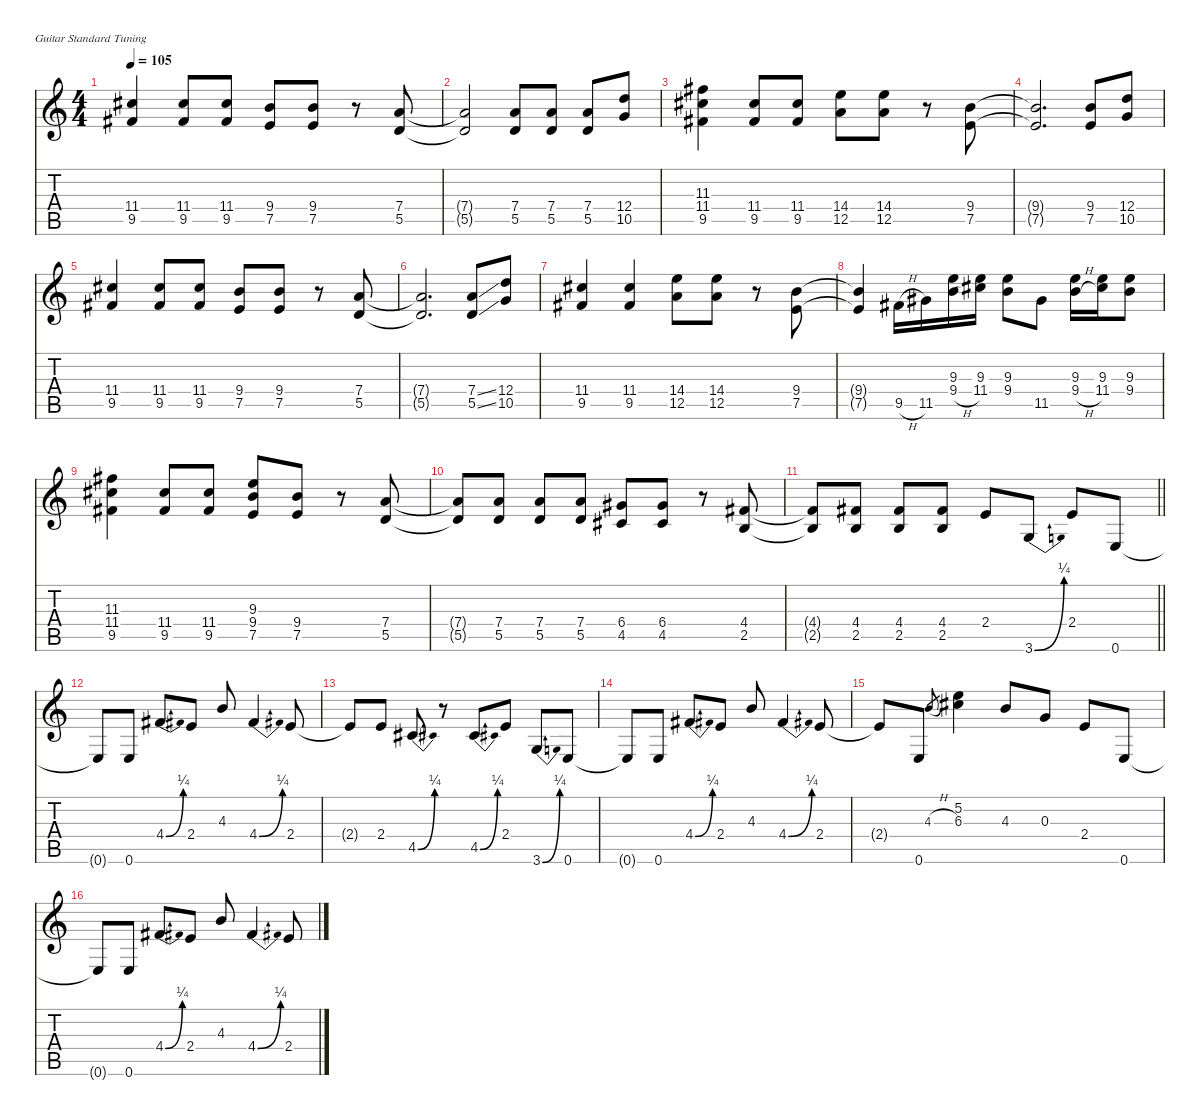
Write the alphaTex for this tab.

\defaultSystemsLayout 4
\hideDynamics
\bracketExtendMode nobrackets
\singleTrackTrackNamePolicy hidden
\multiTrackTrackNamePolicy hidden
\otherSystemsTrackNameOrientation horizontal
\track ("Page" "dist.guit.") {defaultSystemsLayout 4 mute instrument distortionguitar}
\staff {score tabs}
\tuning (E4 B3 G3 D3 A2 E2)
\ts (4 4)
\tempo 105
\clef g2
\ks c
(11.4{acc #} 9.5{acc #}).4{dy f beam Up} (11.4{acc #} 9.5{acc #}).8{beam Up} (11.4{acc #} 9.5{acc #}).8{beam Up} (9.4 7.5).8{beam Up} (9.4 7.5).8{beam Up} r.8{beam Up} (7.4 5.5).8{beam Up} |
(7.4{t} 5.5{t}).2{beam Up} (7.4 5.5).8{beam Up} (7.4 5.5).8{beam Up} (7.4 5.5).8{beam Up} (12.4 10.5).8{beam Up} |
(11.3{acc #} 11.4{acc #} 9.5{acc #}).4{beam Down} (11.4{acc #} 9.5{acc #}).8{beam Up} (11.4{acc #} 9.5{acc #}).8{beam Up} (14.4 12.5).8{beam Down} (14.4 12.5).8{beam Down} r.8{beam Down} (9.4 7.5).8{beam Up} |
(9.4{t} 7.5{t}).2{d beam Up} (9.4 7.5).8{beam Up} (12.4 10.5).8{beam Up} |
(11.4{acc #} 9.5{acc #}).4{beam Up} (11.4{acc #} 9.5{acc #}).8{beam Up} (11.4{acc #} 9.5{acc #}).8{beam Up} (9.4 7.5).8{beam Up} (9.4 7.5).8{beam Up} r.8{beam Up} (7.4 5.5).8{beam Up} |
(7.4{t} 5.5{t}).2{d beam Up} (7.4{ss} 5.5{ss}).8{beam Up} (12.4 10.5).8{beam Up} |
(11.4{acc #} 9.5{acc #}).4{beam Up} (11.4{acc #} 9.5{acc #}).4{beam Up} (14.4 12.5).8{beam Down} (14.4 12.5).8{beam Down} r.8{beam Down} (9.4 7.5).8{beam Up} |
(9.4{t} 7.5{t}).4{beam Up} 9.5{h acc #}.16{beam Down} 11.5{acc #}.16{beam Down} (9.3 9.4{h}).16{beam Down} (9.3 11.4{acc #}).16{beam Down} (9.3 9.4).8{beam Down} 11.5{acc #}.8{beam Down} (9.3 9.4{h}).16{beam Down} (9.3 11.4{acc #}).16{beam Down} (9.3 9.4).8{beam Down} |
(11.3{acc #} 11.4{acc #} 9.5{acc #}).4{beam Down} (11.4{acc #} 9.5{acc #}).8{beam Up} (11.4{acc #} 9.5{acc #}).8{beam Up} (9.3 9.4 7.5).8{beam Up} (9.4 7.5).8{beam Up} r.8{beam Up} (7.4 5.5).8{beam Up} |
(7.4{t} 5.5{t}).8{beam Up} (7.4 5.5).8{beam Up} (7.4 5.5).8{beam Up} (7.4 5.5).8{beam Up} (6.4{acc #} 4.5{acc #}).8{beam Up} (6.4{acc #} 4.5{acc #}).8{beam Up} r.8{beam Up} (4.4{acc #} 2.5).8{beam Up} |
\barLineRight lightlight
(4.4{t acc #} 2.5{t}).8{beam Up} (4.4{acc #} 2.5).8{beam Up} (4.4{acc #} 2.5).8{beam Up} (4.4{acc #} 2.5).8{beam Up} 2.4.8{beam Up} 3.6{be (bend 0 0 19.999999199999998 1)}.8{beam Up} 2.4.8{beam Up} 0.6.8{beam Up} |
0.6{t}.8{beam Up} 0.6.8{beam Up} 4.4{be (bend 0 0 15 1) acc #}.8{beam Up} 2.4.8{beam Up} 4.3.8{beam Up} 4.4{be (bend 0 0 60 1) acc #}.4{beam Up} 2.4.8{beam Up} |
2.4{t}.8{beam Up} 2.4.8{beam Up} 4.5{be (bend 0 0 25.0000008 1) acc #}.8{beam Up} r.8{beam Up} 4.5{be (bend 0 0 15 1) acc #}.8{beam Up} 2.4.8{beam Up} 3.6{be (bend 0 0 30 1)}.8{beam Up} 0.6.8{beam Up} |
0.6{t}.8{beam Up} 0.6.8{beam Up} 4.4{be (bend 0 0 15 1) acc #}.8{beam Up} 2.4.8{beam Up} 4.3.8{beam Up} 4.4{be (bend 0 0 60 1) acc #}.4{beam Up} 2.4.8{beam Up} |
2.4{t}.8{beam Up} 0.6.8{beam Up} 4.3{h}.8{gr dy mf beam Up} (5.2 6.3{acc #}).4{dy f beam Down} 4.3.8{beam Up} 0.3.8{beam Up} 2.4.8{beam Up} 0.6.8{beam Up} |
0.6{t}.8{beam Up} 0.6.8{beam Up} 4.4{be (bend 0 0 15 1) acc #}.8{beam Up} 2.4.8{beam Up} 4.3.8{beam Up} 4.4{be (bend 0 0 60 1) acc #}.4{beam Up} 2.4.8{beam Up}
